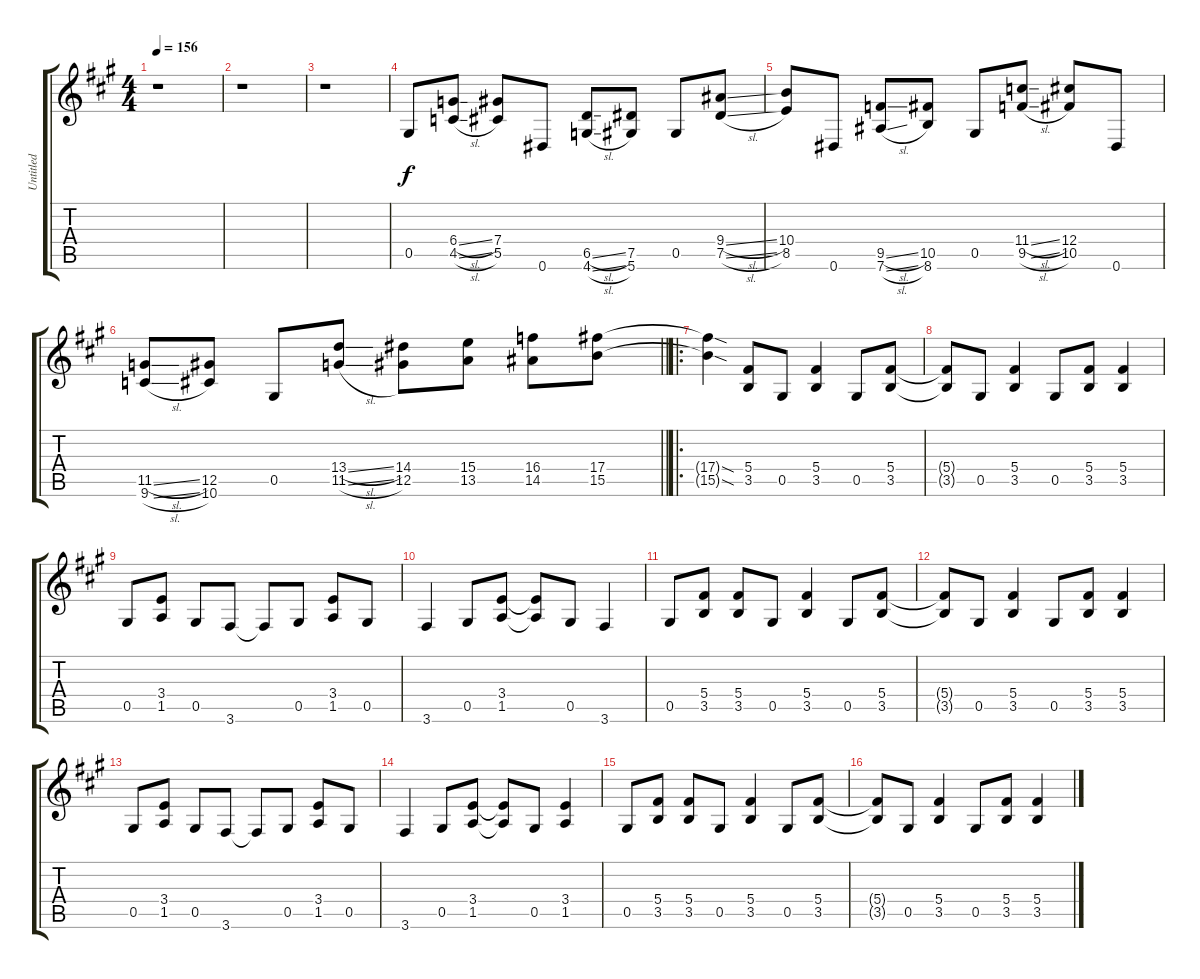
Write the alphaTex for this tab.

\track ("Untitled" "Untitled") {instrument distortionguitar}
\staff {score tabs}
\tuning (Eb4 Bb3 Gb3 Db3 Ab2 Eb2) {hide}
\ts (4 4)
\tempo 156
\clef g2
\ks a
r.1{dy f instrument distortionguitar} |
r.1 |
r.1 |
0.5.8 (6.4{sl} 4.5{sl}).8 (7.4 5.5).8 0.6.8 (6.5{sl} 4.6{sl}).8 (7.5 5.6).8 0.5.8 (9.4{sl} 7.5{sl}).8 |
(10.4 8.5).8 0.6.8 (9.5{sl} 7.6{sl}).8 (10.5 8.6).8 0.5.8 (11.4{sl} 9.5{sl}).8 (12.4 10.5).8 0.6.8 |
\barLineRight lightlight
(11.5{sl} 9.6{sl}).8 (12.5 10.6).8 0.5.8 (13.4{sl} 11.5{sl}).8 (14.4 12.5).8 (15.4 13.5).8 (16.4 14.5).8 (17.4 15.5).8 |
\ro
(17.4{sod t} 15.5{sod t}).4 (5.4 3.5).8 0.5.8 (5.4 3.5).4 0.5.8 (5.4 3.5).8 |
(5.4{t} 3.5{t}).8 0.5.8 (5.4 3.5).4 0.5.8 (5.4 3.5).8 (5.4 3.5).4 |
0.5.8 (3.4 1.5).8 0.5.8 3.6.8 3.6{t}.8 0.5.8 (3.4 1.5).8 0.5.8 |
3.6.4 0.5.8 (3.4 1.5).8 (3.4{t} 1.5{t}).8 0.5.8 3.6.4 |
0.5.8 (5.4 3.5).8 (5.4 3.5).8 0.5.8 (5.4 3.5).4 0.5.8 (5.4 3.5).8 |
(5.4{t} 3.5{t}).8 0.5.8 (5.4 3.5).4 0.5.8 (5.4 3.5).8 (5.4 3.5).4 |
0.5.8 (3.4 1.5).8 0.5.8 3.6.8 3.6{t}.8 0.5.8 (3.4 1.5).8 0.5.8 |
3.6.4 0.5.8 (3.4 1.5).8 (3.4{t} 1.5{t}).8 0.5.8 (3.4 1.5).4 |
0.5.8 (5.4 3.5).8 (5.4 3.5).8 0.5.8 (5.4 3.5).4 0.5.8 (5.4 3.5).8 |
(5.4{t} 3.5{t}).8 0.5.8 (5.4 3.5).4 0.5.8 (5.4 3.5).8 (5.4 3.5).4
